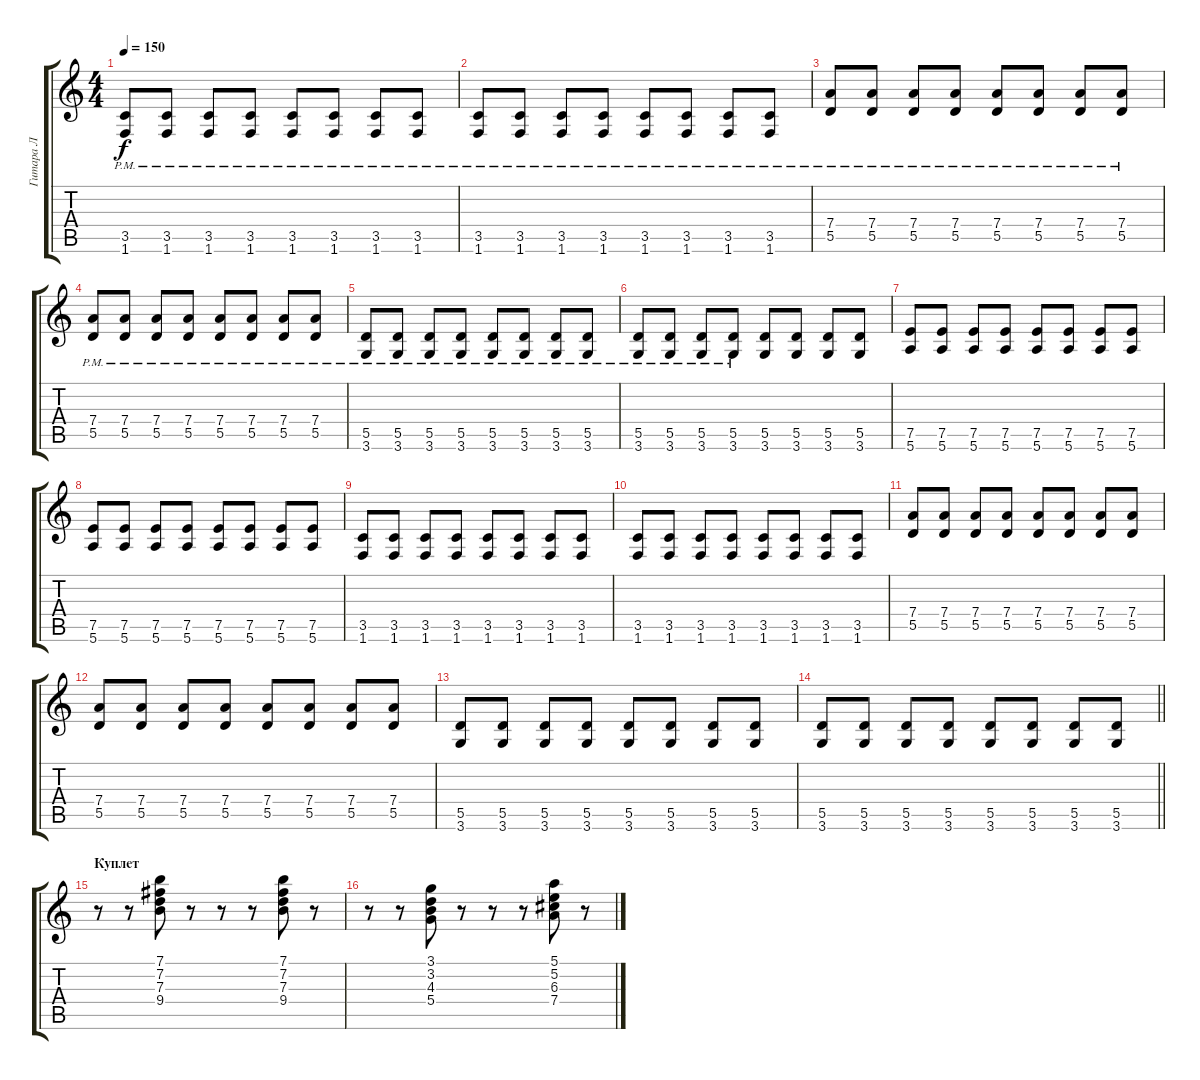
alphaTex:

\track ("Гитара Л" "Гитара Л") {instrument overdrivenguitar}
\staff {score tabs}
\tuning (E4 B3 G3 D3 A2 E2) {hide}
\ts (4 4)
\tempo 150
\clef g2
\ks c
(3.5{pm} 1.6{pm}).8{dy f} (3.5{pm} 1.6{pm}).8 (3.5{pm} 1.6{pm}).8 (3.5{pm} 1.6{pm}).8 (3.5{pm} 1.6{pm}).8 (3.5{pm} 1.6{pm}).8 (3.5{pm} 1.6{pm}).8 (3.5{pm} 1.6{pm}).8 |
(3.5{pm} 1.6{pm}).8 (3.5{pm} 1.6{pm}).8 (3.5{pm} 1.6{pm}).8 (3.5{pm} 1.6{pm}).8 (3.5{pm} 1.6{pm}).8 (3.5{pm} 1.6{pm}).8 (3.5{pm} 1.6{pm}).8 (3.5{pm} 1.6{pm}).8 |
(7.4{pm} 5.5{pm}).8 (7.4{pm} 5.5{pm}).8 (7.4{pm} 5.5{pm}).8 (7.4{pm} 5.5{pm}).8 (7.4{pm} 5.5{pm}).8 (7.4{pm} 5.5{pm}).8 (7.4{pm} 5.5{pm}).8 (7.4{pm} 5.5{pm}).8 |
(7.4{pm} 5.5{pm}).8 (7.4{pm} 5.5{pm}).8 (7.4{pm} 5.5{pm}).8 (7.4{pm} 5.5{pm}).8 (7.4{pm} 5.5{pm}).8 (7.4{pm} 5.5{pm}).8 (7.4{pm} 5.5{pm}).8 (7.4{pm} 5.5{pm}).8 |
(5.5{pm} 3.6{pm}).8 (5.5{pm} 3.6{pm}).8 (5.5{pm} 3.6{pm}).8 (5.5{pm} 3.6{pm}).8 (5.5{pm} 3.6{pm}).8 (5.5{pm} 3.6{pm}).8 (5.5{pm} 3.6{pm}).8 (5.5{pm} 3.6{pm}).8 |
(5.5{pm} 3.6{pm}).8 (5.5{pm} 3.6{pm}).8 (5.5{pm} 3.6{pm}).8 (5.5{pm} 3.6{pm}).8 (5.5 3.6).8 (5.5 3.6).8 (5.5 3.6).8 (5.5 3.6).8 |
(7.5 5.6).8 (7.5 5.6).8 (7.5 5.6).8 (7.5 5.6).8 (7.5 5.6).8 (7.5 5.6).8 (7.5 5.6).8 (7.5 5.6).8 |
(7.5 5.6).8 (7.5 5.6).8 (7.5 5.6).8 (7.5 5.6).8 (7.5 5.6).8 (7.5 5.6).8 (7.5 5.6).8 (7.5 5.6).8 |
(3.5 1.6).8 (3.5 1.6).8 (3.5 1.6).8 (3.5 1.6).8 (3.5 1.6).8 (3.5 1.6).8 (3.5 1.6).8 (3.5 1.6).8 |
(3.5 1.6).8 (3.5 1.6).8 (3.5 1.6).8 (3.5 1.6).8 (3.5 1.6).8 (3.5 1.6).8 (3.5 1.6).8 (3.5 1.6).8 |
(7.4 5.5).8 (7.4 5.5).8 (7.4 5.5).8 (7.4 5.5).8 (7.4 5.5).8 (7.4 5.5).8 (7.4 5.5).8 (7.4 5.5).8 |
(7.4 5.5).8 (7.4 5.5).8 (7.4 5.5).8 (7.4 5.5).8 (7.4 5.5).8 (7.4 5.5).8 (7.4 5.5).8 (7.4 5.5).8 |
(5.5 3.6).8 (5.5 3.6).8 (5.5 3.6).8 (5.5 3.6).8 (5.5 3.6).8 (5.5 3.6).8 (5.5 3.6).8 (5.5 3.6).8 |
\barLineRight lightlight
(5.5 3.6).8 (5.5 3.6).8 (5.5 3.6).8 (5.5 3.6).8 (5.5 3.6).8 (5.5 3.6).8 (5.5 3.6).8 (5.5 3.6).8 |
\section ("" "Куплет")
r.8 r.8 (7.1 7.2 7.3 9.4).8 r.8 r.8 r.8 (7.1 7.2 7.3 9.4).8 r.8 |
r.8 r.8 (3.1 3.2 4.3 5.4).8 r.8 r.8 r.8 (5.1 5.2 6.3 7.4).8 r.8
